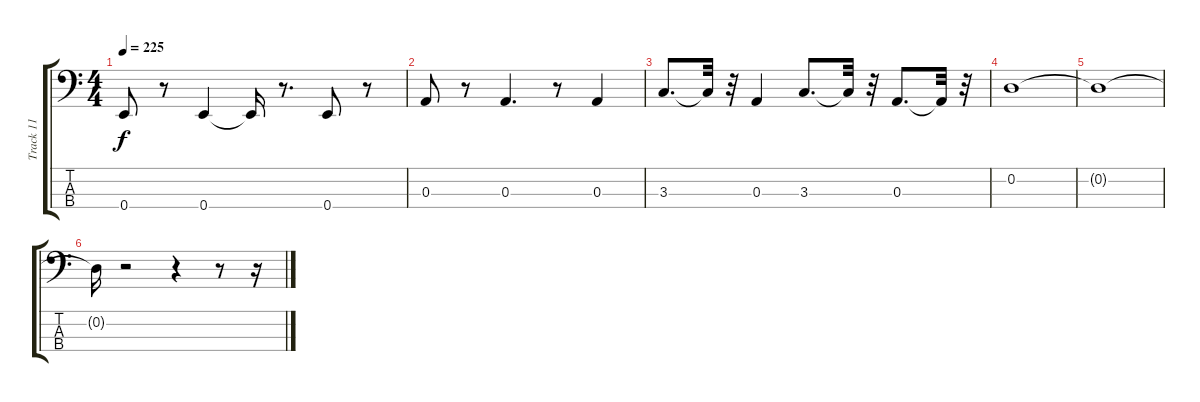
\track ("Track 11" "Track 11") {instrument electricbassfinger}
\staff {score tabs}
\tuning (G2 D2 A1 E1) {hide}
\ts (4 4)
\tempo 225
\clef f4
\ks c
0.4.8{dy f} r.8 0.4.4 0.4{t}.16 r.8{d} 0.4.8 r.8 |
0.3.8 r.8 0.3.4{d} r.8 0.3.4 |
3.3.8{d} 3.3{t}.32 r.32 0.3.4 3.3.8{d} 3.3{t}.32 r.32 0.3.8{d} 0.3{t}.32 r.32 |
0.2.1 |
0.2{t}.1 |
0.2{t}.16 r.2 r.4 r.8 r.16
